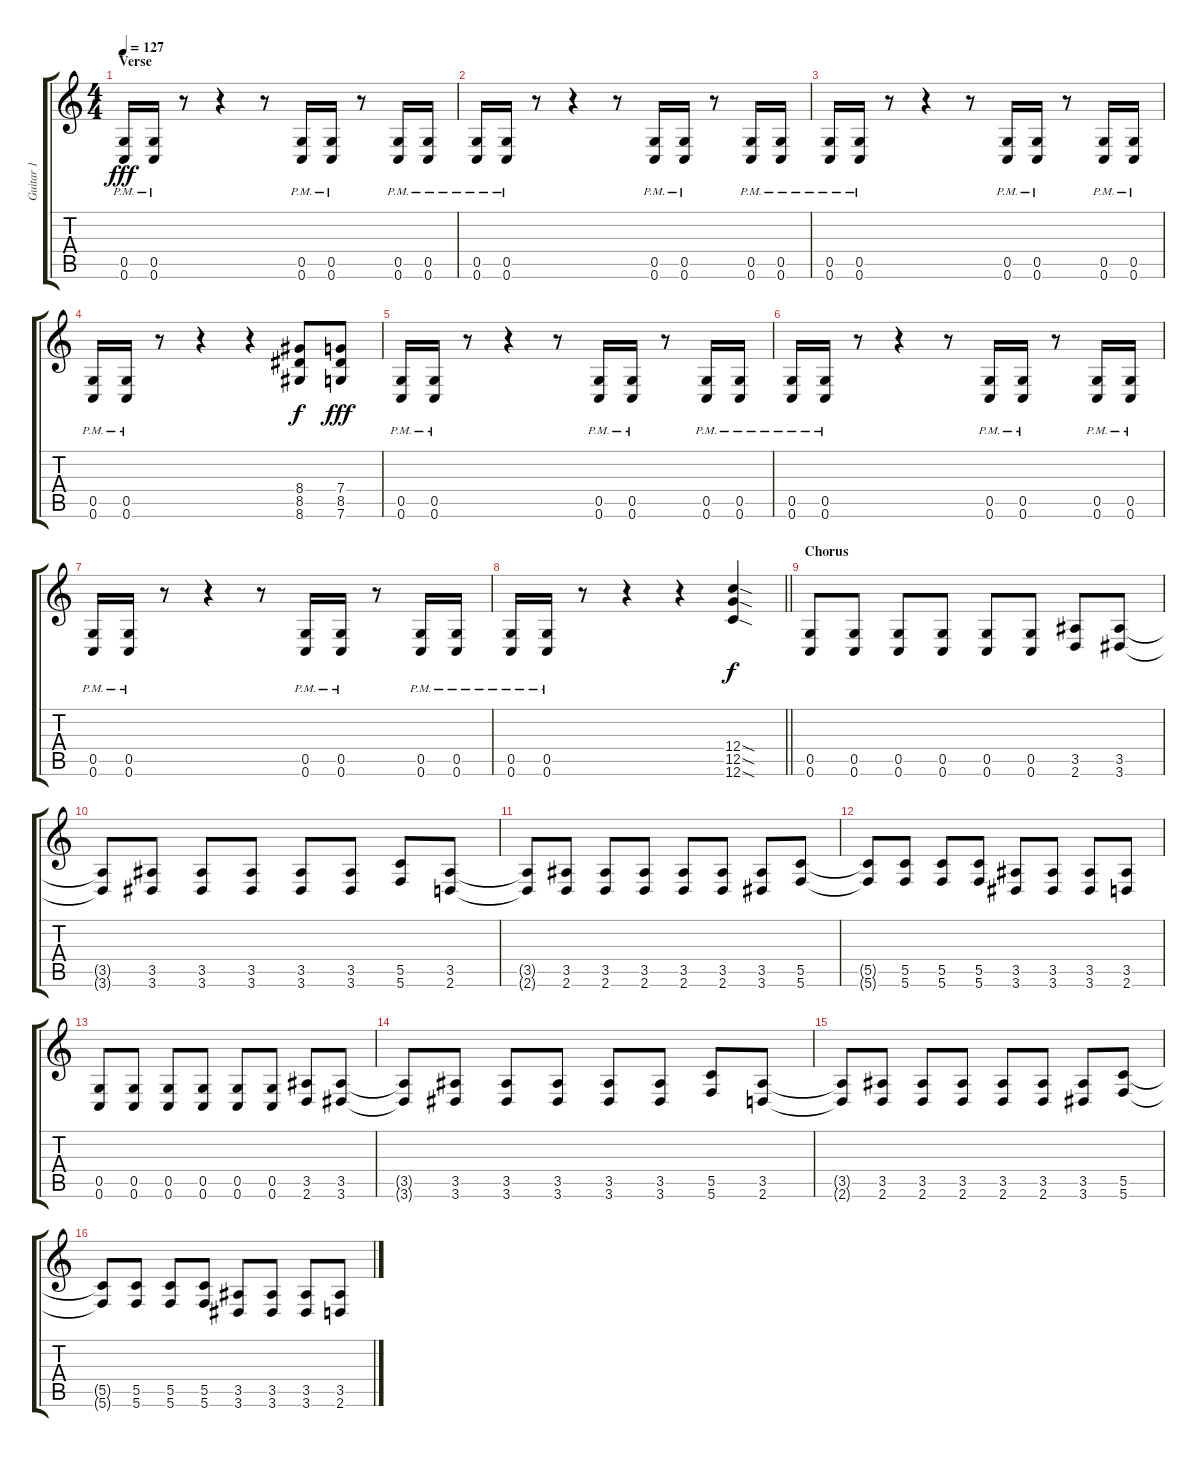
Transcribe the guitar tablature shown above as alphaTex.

\track ("Guitar 1" "Guitar 1") {instrument overdrivenguitar}
\staff {score tabs}
\tuning (D4 A3 F3 C3 G2 C2) {hide}
\ts (4 4)
\section ("" "Verse")
\tempo 127
\clef g2
\ks c
(0.5{pm} 0.6{pm}).16{dy fff} (0.5{pm} 0.6{pm}).16 r.8 r.4 r.8 (0.5{pm} 0.6{pm}).16 (0.5{pm} 0.6{pm}).16 r.8 (0.5{pm} 0.6{pm}).16 (0.5{pm} 0.6{pm}).16 |
(0.5{pm} 0.6{pm}).16 (0.5{pm} 0.6{pm}).16 r.8 r.4 r.8 (0.5{pm} 0.6{pm}).16 (0.5{pm} 0.6{pm}).16 r.8 (0.5{pm} 0.6{pm}).16 (0.5{pm} 0.6{pm}).16 |
(0.5{pm} 0.6{pm}).16 (0.5{pm} 0.6{pm}).16 r.8 r.4 r.8 (0.5{pm} 0.6{pm}).16 (0.5{pm} 0.6{pm}).16 r.8 (0.5{pm} 0.6{pm}).16 (0.5{pm} 0.6{pm}).16 |
(0.5{pm} 0.6{pm}).16 (0.5{pm} 0.6{pm}).16 r.8 r.4 r.4 (8.4 8.5 8.6).8{dy f} (7.4 8.5 7.6).8{dy fff} |
(0.5{pm} 0.6{pm}).16 (0.5{pm} 0.6{pm}).16 r.8 r.4 r.8 (0.5{pm} 0.6{pm}).16 (0.5{pm} 0.6{pm}).16 r.8 (0.5{pm} 0.6{pm}).16 (0.5{pm} 0.6{pm}).16 |
(0.5{pm} 0.6{pm}).16 (0.5{pm} 0.6{pm}).16 r.8 r.4 r.8 (0.5{pm} 0.6{pm}).16 (0.5{pm} 0.6{pm}).16 r.8 (0.5{pm} 0.6{pm}).16 (0.5{pm} 0.6{pm}).16 |
(0.5{pm} 0.6{pm}).16 (0.5{pm} 0.6{pm}).16 r.8 r.4 r.8 (0.5{pm} 0.6{pm}).16 (0.5{pm} 0.6{pm}).16 r.8 (0.5{pm} 0.6{pm}).16 (0.5{pm} 0.6{pm}).16 |
\barLineRight lightlight
(0.5{pm} 0.6{pm}).16 (0.5{pm} 0.6{pm}).16 r.8 r.4 r.4 (12.4{sod} 12.5{sod} 12.6{sod}).4{dy f} |
\section ("" "Chorus")
(0.5 0.6).8 (0.5 0.6).8 (0.5 0.6).8 (0.5 0.6).8 (0.5 0.6).8 (0.5 0.6).8 (3.5 2.6).8 (3.5 3.6).8 |
(3.5{t} 3.6{t}).8 (3.5 3.6).8 (3.5 3.6).8 (3.5 3.6).8 (3.5 3.6).8 (3.5 3.6).8 (5.5 5.6).8 (3.5 2.6).8 |
(3.5{t} 2.6{t}).8 (3.5 2.6).8 (3.5 2.6).8 (3.5 2.6).8 (3.5 2.6).8 (3.5 2.6).8 (3.5 3.6).8 (5.5 5.6).8 |
(5.5{t} 5.6{t}).8 (5.5 5.6).8 (5.5 5.6).8 (5.5 5.6).8 (3.5 3.6).8 (3.5 3.6).8 (3.5 3.6).8 (3.5 2.6).8 |
(0.5 0.6).8 (0.5 0.6).8 (0.5 0.6).8 (0.5 0.6).8 (0.5 0.6).8 (0.5 0.6).8 (3.5 2.6).8 (3.5 3.6).8 |
(3.5{t} 3.6{t}).8 (3.5 3.6).8 (3.5 3.6).8 (3.5 3.6).8 (3.5 3.6).8 (3.5 3.6).8 (5.5 5.6).8 (3.5 2.6).8 |
(3.5{t} 2.6{t}).8 (3.5 2.6).8 (3.5 2.6).8 (3.5 2.6).8 (3.5 2.6).8 (3.5 2.6).8 (3.5 3.6).8 (5.5 5.6).8 |
(5.5{t} 5.6{t}).8 (5.5 5.6).8 (5.5 5.6).8 (5.5 5.6).8 (3.5 3.6).8 (3.5 3.6).8 (3.5 3.6).8 (3.5 2.6).8
